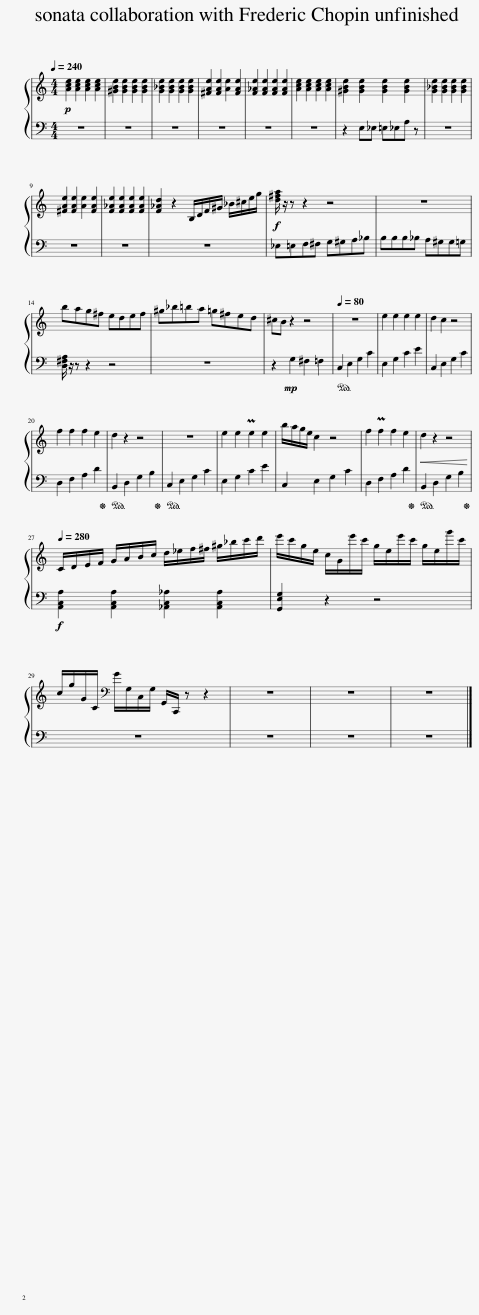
X:1
%%score { 1 | 2 }
L:1/8
Q:1/4=240
M:4/4
I:linebreak $
K:C
V:1 treble
V:2 bass
V:1
!p! [Ace]2 [Ace]2 [Ace]2 [Ace]2 | [^GBe]2 [GBe]2 [GBe]2 [GBe]2 | [G_Be]2 [GBe]2 [GBe]2 [GBe]2 | [^FAe]2 [FAe]2 [Ae]2 [FAe]2 | [F_Ae]2 [FAe]2 [FAe]2 [FAe]2 | %5
 [Ace]2 [Ace]2 [Ace]2 [Ace]2 | [^GBe]2 [GBe]2 [GBe]2 [GBe]2 | [G_Be]2 [GBe]2 [GBe]2 [GBe]2 |$ [^FAe]2 [FAe]2 [Ae]2 [FAe]2 | [F_Ae]2 [FAe]2 [FAe]2 [FAe]2 | %10
 [F_Ad]2 z2 B,/D/F/^G/ _B/^c/e/g/ |!f! [d^fa]/ z/ z z2 z4 | z8 |$ bag^f edef | ^g_b=ba =g^fed | %15
 ^cB z2 z4 |[Q:1/4=80] z8 | e2 e2 e2 e2 | d2 c2 z4 |$ f2 f2 f2 e2 | %20
 d2 z2 z4 | z8 | e2 e2 Pe2 e2 | b/a/g/e/ c2 z4 | f2 Pf2 f2 e2 | %25
!<(! d2 z2 z4!<)! |$[Q:1/4=280] C/D/E/F/ G/A/B/c/ d/_e/f/^f/ ^g/_b/c'/d'/ | e'/c'/g/e/ c/G/e'/c'/ g/e/e'/c'/ g/e/g'/c'/ |$ c/g/G/C/[K:bass] G/G,/C,/G,/ G,,/C,,/ z z2 | z8 | %30
 z8 | z8 |] %32
V:2
 z8 | z8 | z8 | z8 | z8 | %5
 z8 | z2 E,_E, =E,_E,A, z | z8 |$ z8 | z8 | %10
 z8 | _E,=E,F,^F, G,^G,A,_B, | B,B,B,_B, A,^G,G,=G, |$ [D,^F,A,]/ z/ z z2 z4 | z8 | %15
 z2!mp! G,2 ^F,2 =F,2 |!ped! C,2 E,2 G,2 C2 | E,2 G,2 C2 E2 | C,2 E,2 G,2 C2 |$ D,2 F,2 A,2 D2!ped-up! | %20
!ped! B,,2 D,2 G,2 B,2!ped-up! |!ped! C,2 E,2 G,2 C2 | E,2 G,2 C2 E2 | C,2 E,2 G,2 C2 | D,2 F,2 A,2 D2!ped-up! | %25
!ped! B,,2 D,2 G,2 B,2!ped-up! |$!f! [A,,C,A,]2 [A,,C,A,]2 [_A,,C,_A,]2 [A,,C,A,]2 | [G,,E,G,]2 z2 z4 |$ z8 | z8 | %30
 z8 | z8 |] %32
